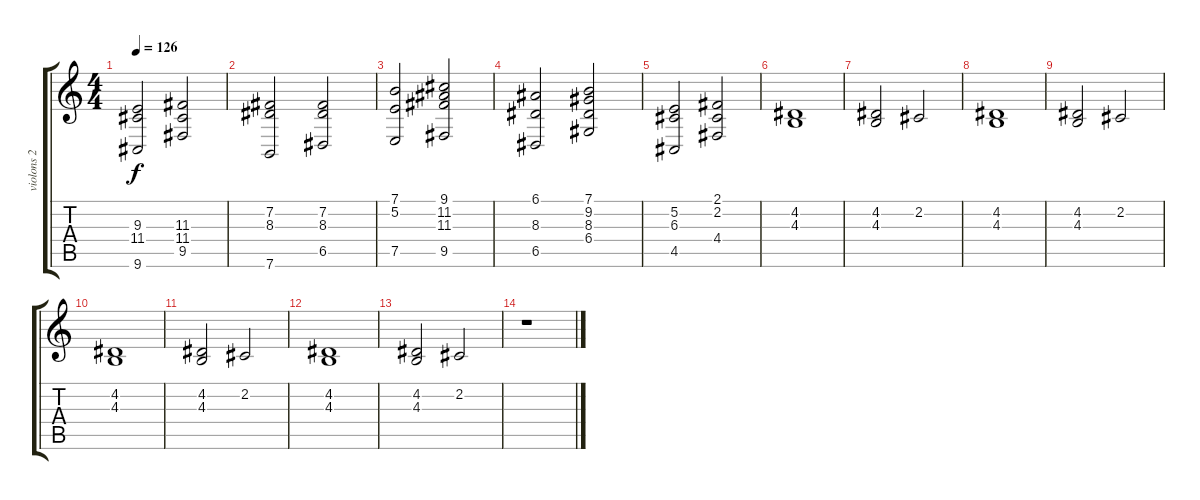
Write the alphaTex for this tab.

\track ("violons 2" "violons 2") {instrument stringensemble1}
\staff {score tabs}
\tuning (E4 B3 G3 D3 A2 E2) {hide}
\ts (4 4)
\tempo 126
\clef g2
\ks c
(9.3 11.4 9.6).2{dy f} (11.3 11.4 9.5).2 |
(7.2 8.3 7.6).2 (7.2 8.3 6.5).2 |
(7.1 5.2 7.5).2 (9.1 11.2 11.3 9.5).2 |
(6.1 8.3 6.5).2 (7.1 9.2 8.3 6.4).2 |
(5.2 6.3 4.5).2 (2.1 2.2 4.4).2 |
(4.2 4.3).1 |
(4.2 4.3).2 2.2.2 |
(4.2 4.3).1 |
(4.2 4.3).2 2.2.2 |
(4.2 4.3).1 |
(4.2 4.3).2 2.2.2 |
(4.2 4.3).1 |
(4.2 4.3).2 2.2.2 |
r.1
